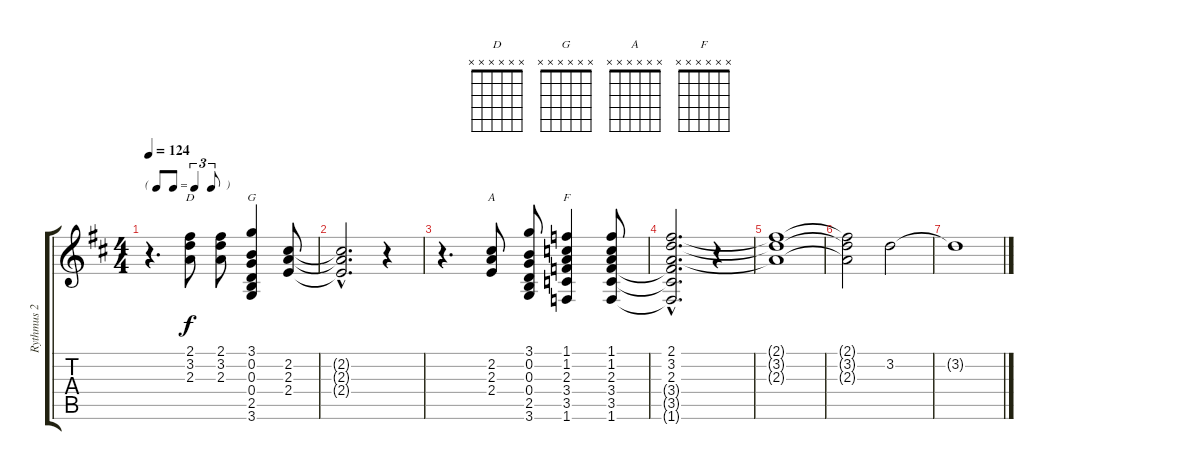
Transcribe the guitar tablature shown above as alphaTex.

\track ("Rythmus 2 Gitarre " "Rythmus 2 ") {instrument acousticguitarsteel}
\staff {score tabs}
\tuning (E4 B3 G3 D3 A2 E2) {hide}
\chord ("D" x x x x x x)
\chord ("G" x x x x x x)
\chord ("A" x x x x x x)
\chord ("F" x x x x x x)
\ts (4 4)
\tf triplet8th
\tempo 124
\clef g2
\ks d
r.4{d dy f} (2.1 3.2 2.3).8{ch "D"} (2.1 3.2 2.3).8 (3.1 0.2 0.3 0.4 2.5 3.6).4{ch "G"} (2.2 2.3 2.4).8 |
(2.2{hac t} 2.3{hac t} 2.4{hac t}).2{d} r.4 |
r.4{d} (2.2 2.3 2.4).8{ch "A"} (3.1 0.2 0.3 0.4 2.5 3.6).8 (1.1 1.2 2.3 3.4 3.5 1.6).4{ch "F"} (1.1 1.2 2.3 3.4 3.5 1.6).8 |
(2.1{hac} 3.2{hac} 2.3{hac} 3.4{hac t} 3.5{hac t} 1.6{hac t}).2{d} r.4 |
(2.1{t} 3.2{t} 2.3{t}).1 |
(2.1{t} 3.2{t} 2.3{t}).2 3.2.2 |
3.2{t}.1
